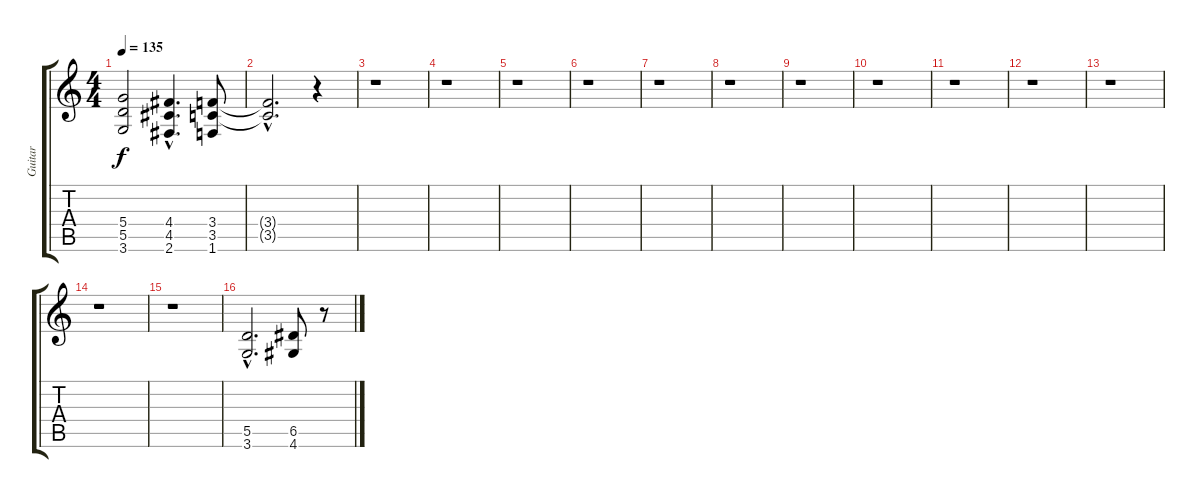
\track ("Guitar" "Guitar") {instrument overdrivenguitar}
\staff {score tabs}
\tuning (E4 B3 G3 D3 A2 E2) {hide}
\ts (4 4)
\tempo 135
\clef g2
\ks c
(5.4 5.5 3.6).2{dy f} (4.4{hac} 4.5{hac} 2.6{hac}).4{d} (3.4 3.5 1.6).8 |
(3.4{hac t} 3.5{hac t}).2{d} r.4 |
r.1 |
r.1 |
r.1 |
r.1 |
r.1 |
r.1 |
r.1 |
r.1 |
r.1 |
r.1 |
r.1 |
r.1 |
r.1 |
(5.5{hac} 3.6{hac}).2{d} (6.5 4.6).8 r.8
